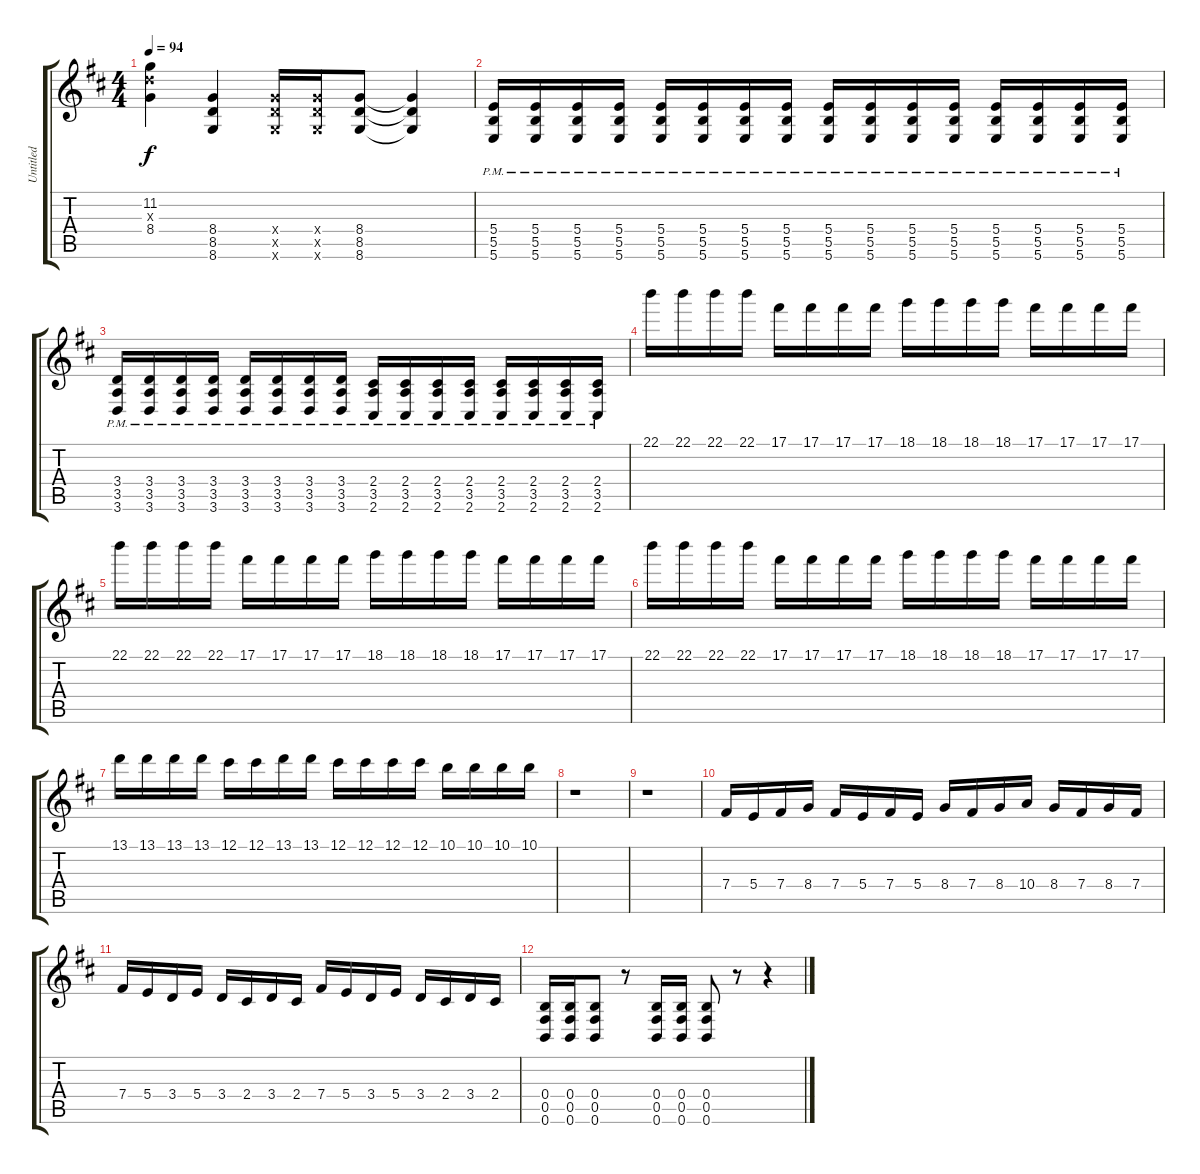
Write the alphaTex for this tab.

\track ("Untitled" "Untitled") {instrument distortionguitar}
\staff {score tabs}
\tuning (Db4 Ab3 E3 B2 Gb2 B1) {hide}
\ts (4 4)
\tempo 94
\clef g2
\ks d
(11.2 10.3{x} 8.4).4{dy f} (8.4 8.5 8.6).4 (8.4{x} 8.5{x} 8.6{x}).16 (8.4{x} 8.5{x} 8.6{x}).16 (8.4 8.5 8.6).8 (8.4{t} 8.5{t} 8.6{t}).4 |
(5.4{pm} 5.5{pm} 5.6{pm}).16 (5.4{pm} 5.5{pm} 5.6{pm}).16 (5.4{pm} 5.5{pm} 5.6{pm}).16 (5.4{pm} 5.5{pm} 5.6{pm}).16 (5.4{pm} 5.5{pm} 5.6{pm}).16 (5.4{pm} 5.5{pm} 5.6{pm}).16 (5.4{pm} 5.5{pm} 5.6{pm}).16 (5.4{pm} 5.5{pm} 5.6{pm}).16 (5.4{pm} 5.5{pm} 5.6{pm}).16 (5.4{pm} 5.5{pm} 5.6{pm}).16 (5.4{pm} 5.5{pm} 5.6{pm}).16 (5.4{pm} 5.5{pm} 5.6{pm}).16 (5.4{pm} 5.5{pm} 5.6{pm}).16 (5.4{pm} 5.5{pm} 5.6{pm}).16 (5.4{pm} 5.5{pm} 5.6{pm}).16 (5.4{pm} 5.5{pm} 5.6{pm}).16 |
(3.4{pm} 3.5{pm} 3.6{pm}).16 (3.4{pm} 3.5{pm} 3.6{pm}).16 (3.4{pm} 3.5{pm} 3.6{pm}).16 (3.4{pm} 3.5{pm} 3.6{pm}).16 (3.4{pm} 3.5{pm} 3.6{pm}).16 (3.4{pm} 3.5{pm} 3.6{pm}).16 (3.4{pm} 3.5{pm} 3.6{pm}).16 (3.4{pm} 3.5{pm} 3.6{pm}).16 (2.4{pm} 3.5{pm} 2.6{pm}).16 (2.4{pm} 3.5{pm} 2.6{pm}).16 (2.4{pm} 3.5{pm} 2.6{pm}).16 (2.4{pm} 3.5{pm} 2.6{pm}).16 (2.4{pm} 3.5{pm} 2.6{pm}).16 (2.4{pm} 3.5{pm} 2.6{pm}).16 (2.4{pm} 3.5{pm} 2.6{pm}).16 (2.4{pm} 3.5{pm} 2.6{pm}).16 |
22.1.16 22.1.16 22.1.16 22.1.16 17.1.16 17.1.16 17.1.16 17.1.16 18.1.16 18.1.16 18.1.16 18.1.16 17.1.16 17.1.16 17.1.16 17.1.16 |
22.1.16 22.1.16 22.1.16 22.1.16 17.1.16 17.1.16 17.1.16 17.1.16 18.1.16 18.1.16 18.1.16 18.1.16 17.1.16 17.1.16 17.1.16 17.1.16 |
22.1.16 22.1.16 22.1.16 22.1.16 17.1.16 17.1.16 17.1.16 17.1.16 18.1.16 18.1.16 18.1.16 18.1.16 17.1.16 17.1.16 17.1.16 17.1.16 |
13.1.16 13.1.16 13.1.16 13.1.16 12.1.16 12.1.16 13.1.16 13.1.16 12.1.16 12.1.16 12.1.16 12.1.16 10.1.16 10.1.16 10.1.16 10.1.16 |
r.1 |
r.1 |
7.4.16 5.4.16 7.4.16 8.4.16 7.4.16 5.4.16 7.4.16 5.4.16 8.4.16 7.4.16 8.4.16 10.4.16 8.4.16 7.4.16 8.4.16 7.4.16 |
7.4.16 5.4.16 3.4.16 5.4.16 3.4.16 2.4.16 3.4.16 2.4.16 7.4.16 5.4.16 3.4.16 5.4.16 3.4.16 2.4.16 3.4.16 2.4.16 |
(0.4 0.5 0.6).16 (0.4 0.5 0.6).16 (0.4 0.5 0.6).8 r.8 (0.4 0.5 0.6).16 (0.4 0.5 0.6).16 (0.4 0.5 0.6).8 r.8 r.4
